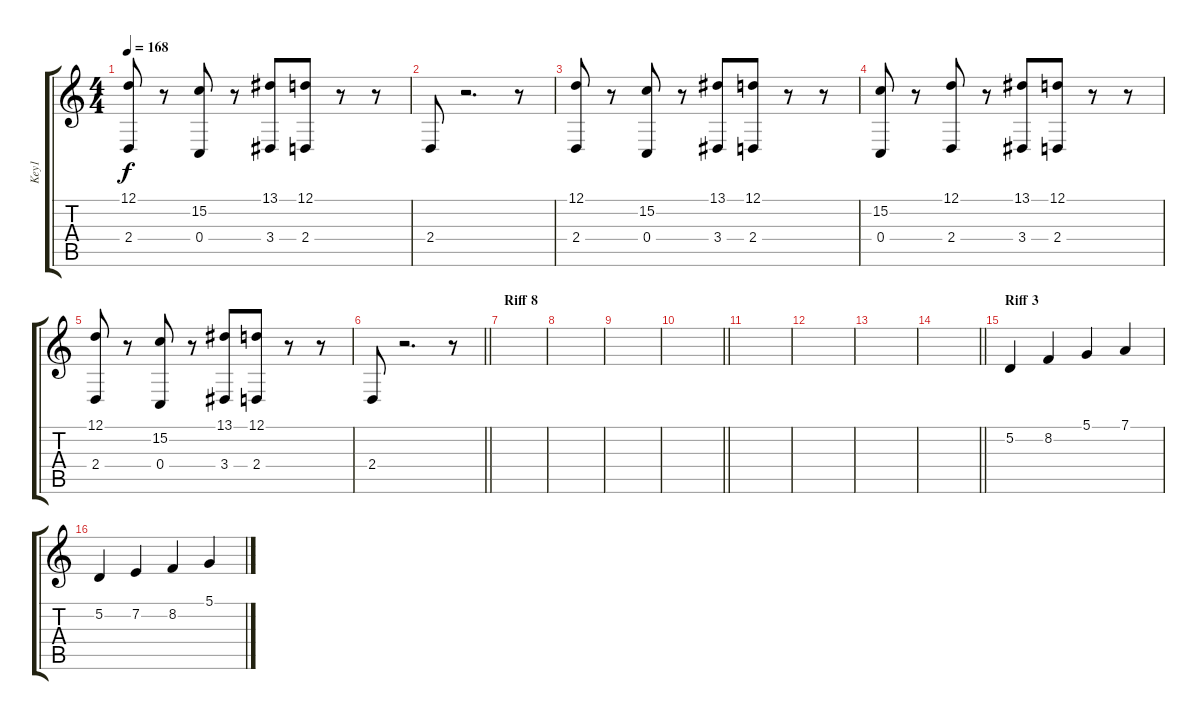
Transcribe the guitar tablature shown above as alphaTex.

\track ("Key1" "Key1") {instrument stringensemble1}
\staff {score tabs}
\tuning (D4 A3 F3 C3 G2 D2) {hide}
\ts (4 4)
\tempo 168
\clef g2
\ks c
(12.1 2.4).8{dy f} r.8 (15.2 0.4).8 r.8 (13.1 3.4).8 (12.1 2.4).8 r.8 r.8 |
2.4.8 r.2{d} r.8 |
(12.1 2.4).8 r.8 (15.2 0.4).8 r.8 (13.1 3.4).8 (12.1 2.4).8 r.8 r.8 |
(15.2 0.4).8 r.8 (12.1 2.4).8 r.8 (13.1 3.4).8 (12.1 2.4).8 r.8 r.8 |
(12.1 2.4).8 r.8 (15.2 0.4).8 r.8 (13.1 3.4).8 (12.1 2.4).8 r.8 r.8 |
\barLineRight lightlight
2.4.8 r.2{d} r.8 |
\section ("" "Riff 8")
|
|
|
\barLineRight lightlight
|
|
|
|
\barLineRight lightlight
|
\section ("" "Riff 3")
5.2.4 8.2.4 5.1.4 7.1.4 |
5.2.4 7.2.4 8.2.4 5.1.4
